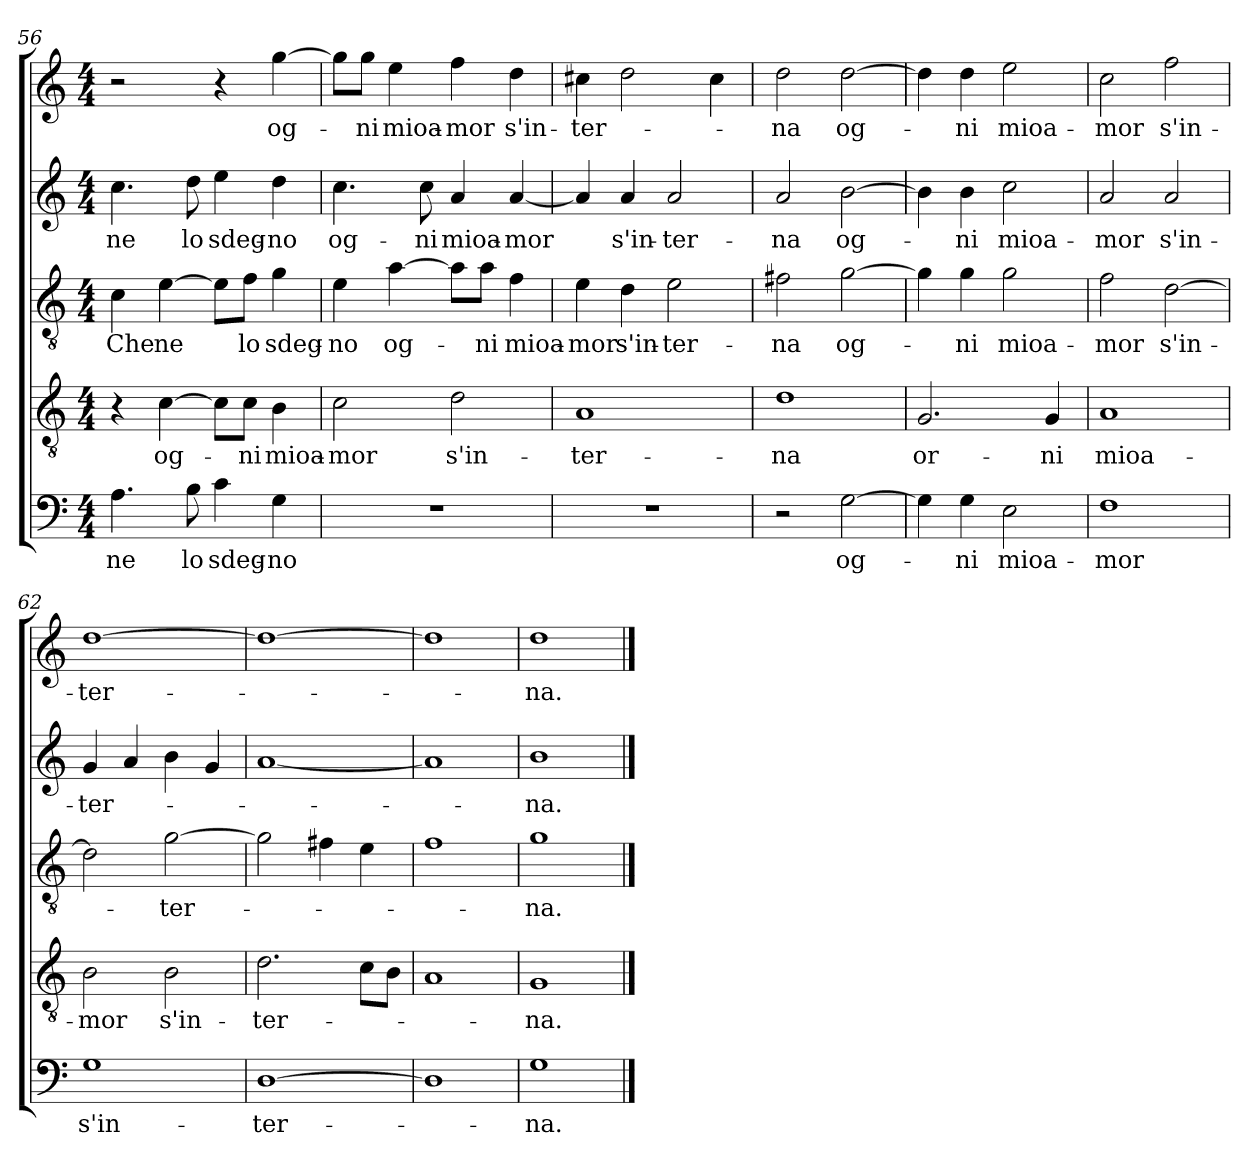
**kern	**text	**kern	**text	**kern	**text	**kern	**text	**kern	**text
*part5	*part5	*part4	*part4	*part3	*part3	*part2	*part2	*part1	*part1
*staff5	*staff5	*staff4	*staff4	*staff3	*staff3	*staff2	*staff2	*staff1	*staff1
*clefF4	*	*clefGv2	*	*clefGv2	*	*clefG2	*	*clefG2	*
*k[]	*	*k[]	*	*k[]	*	*k[]	*	*k[]	*
*M4/4	*	*M4/4	*	*M4/4	*	*M4/4	*	*M4/4	*
=56	=56	=56	=56	=56	=56	=56	=56	=56	=56
4.A\	ne	4r	.	4c\	Che	4.cc\	ne	2r	.
.	.	[4c\	og-	[4e\	ne	.	.	.	.
8B\	lo	.	.	.	.	8dd\	lo	.	.
4c\	sdeg-	8c\L]	.	8e\L]	.	4ee\	sdeg-	4r	.
.	.	8c\J	ni	8f\J	lo	.	.	.	.
4G\	no	4B\	mioa-	4g\	sdeg-	4dd\	no	[4gg\	og-
=57	=57	=57	=57	=57	=57	=57	=57	=57	=57
1r	.	2c\	mor	4e\	no	4.cc\	og-	8gg\L]	.
.	.	.	.	.	.	.	.	8gg\J	ni
.	.	.	.	[4a\	og-	.	.	4ee\	mioa-
.	.	.	.	.	.	8cc\	ni	.	.
.	.	2d\	s'in-	8a\L]	.	4a/	mioa-	4ff\	mor
.	.	.	.	8a\J	ni	.	.	.	.
.	.	.	.	4f\	mioa-	[4a/	mor	4dd\	s'in-
=58	=58	=58	=58	=58	=58	=58	=58	=58	=58
1r	.	1A/	ter-	4e\	mor	4a/]	.	4cc#X\	ter-
.	.	.	.	4d\	s'in-	4a/	s'in-	2dd\	.
.	.	.	.	2e\	ter-	2a/	ter-	.	.
.	.	.	.	.	.	.	.	4cc#\	.
=59	=59	=59	=59	=59	=59	=59	=59	=59	=59
2r	.	1d\	na	2f#X\	na	2a/	na	2dd\	na
[2G\	og-	.	.	[2g\	og-	[2b\	og-	[2dd\	og-
=60	=60	=60	=60	=60	=60	=60	=60	=60	=60
4G\]	.	2.G/	or-	4g\]	.	4b\]	.	4dd\]	.
4G\	ni	.	.	4g\	ni	4b\	ni	4dd\	ni
2E\	mioa-	.	.	2g\	mioa-	2cc\	mioa-	2ee\	mioa-
.	.	4G/	ni	.	.	.	.	.	.
=61	=61	=61	=61	=61	=61	=61	=61	=61	=61
1F\	mor	1A/	mioa-	2f\	mor	2a/	mor	2cc\	mor
.	.	.	.	[2d\	s'in-	2a/	s'in-	2ff\	s'in-
=62	=62	=62	=62	=62	=62	=62	=62	=62	=62
1G\	s'in-	2B\	mor	2d\]	.	4g/	ter-	[1dd\	ter-
.	.	.	.	.	.	4a/	.	.	.
.	.	2B\	s'in-	[2g\	ter-	4b\	.	.	.
.	.	.	.	.	.	4g/	.	.	.
=63	=63	=63	=63	=63	=63	=63	=63	=63	=63
[1D\	ter-	2.d\	ter-	2g\]	.	[1a/	.	1dd\_	.
.	.	.	.	4f#X\	.	.	.	.	.
.	.	8c\L	.	4e\	.	.	.	.	.
.	.	8B\J	.	.	.	.	.	.	.
=64	=64	=64	=64	=64	=64	=64	=64	=64	=64
1D\]	.	1A/	.	1f\	.	1a/]	.	1dd\]	.
=65	=65	=65	=65	=65	=65	=65	=65	=65	=65
1G\	na.	1G/	na.	1g\	na.	1b\	na.	1dd\	na.
==	==	==	==	==	==	==	==	==	==
*-	*-	*-	*-	*-	*-	*-	*-	*-	*-
